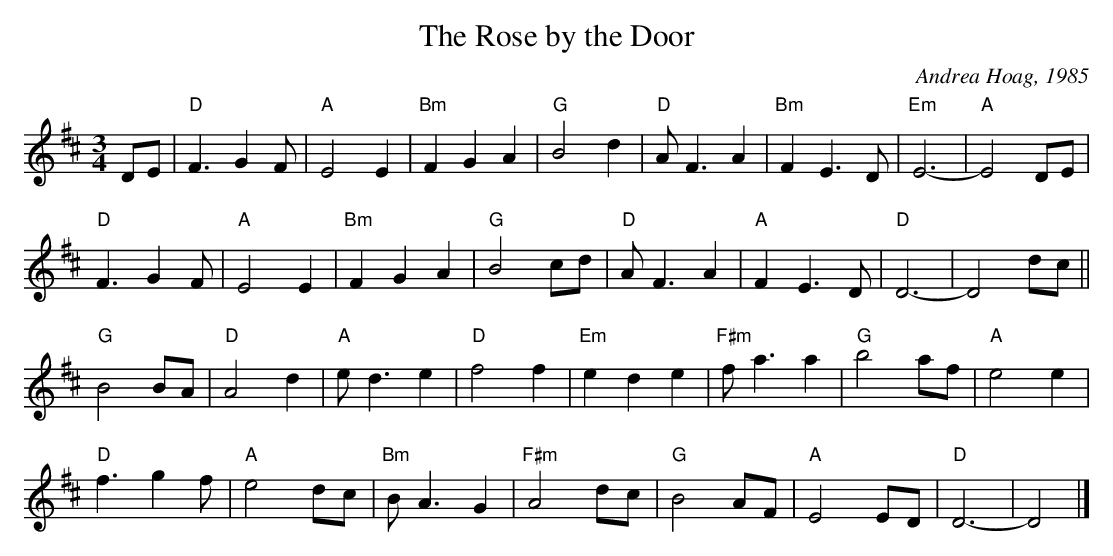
X:1
T:The Rose by the Door
C:Andrea Hoag, 1985
M:3/4
L:1/8
K:D
DE | "D"F3 G2F | "A"E4 E2 | "Bm"F2 G2 A2 | "G"B4 d2 | "D"A F3 A2 | "Bm"F2 E3 D | "Em"E6- | "A"E4 DE |
"D"F3 G2 F | "A"E4 E2 | "Bm"F2 G2 A2 | "G"B4 cd | "D"A F3 A2 | "A"F2 E3 D | "D"D6- | D4 dc ||
"G"B4 BA | "D"A4 d2 | "A"e d3 e2 | "D"f4 f2 | "Em"e2 d2 e2 | "F#m"f a3 a2 | "G"b4 af | "A"e4 e2 |
"D"f3 g2 f | "A"e4 dc | "Bm"B A3 G2 | "F#m"A4 dc | "G"B4 AF | "A"E4 ED | "D"D6- | D4 |]
